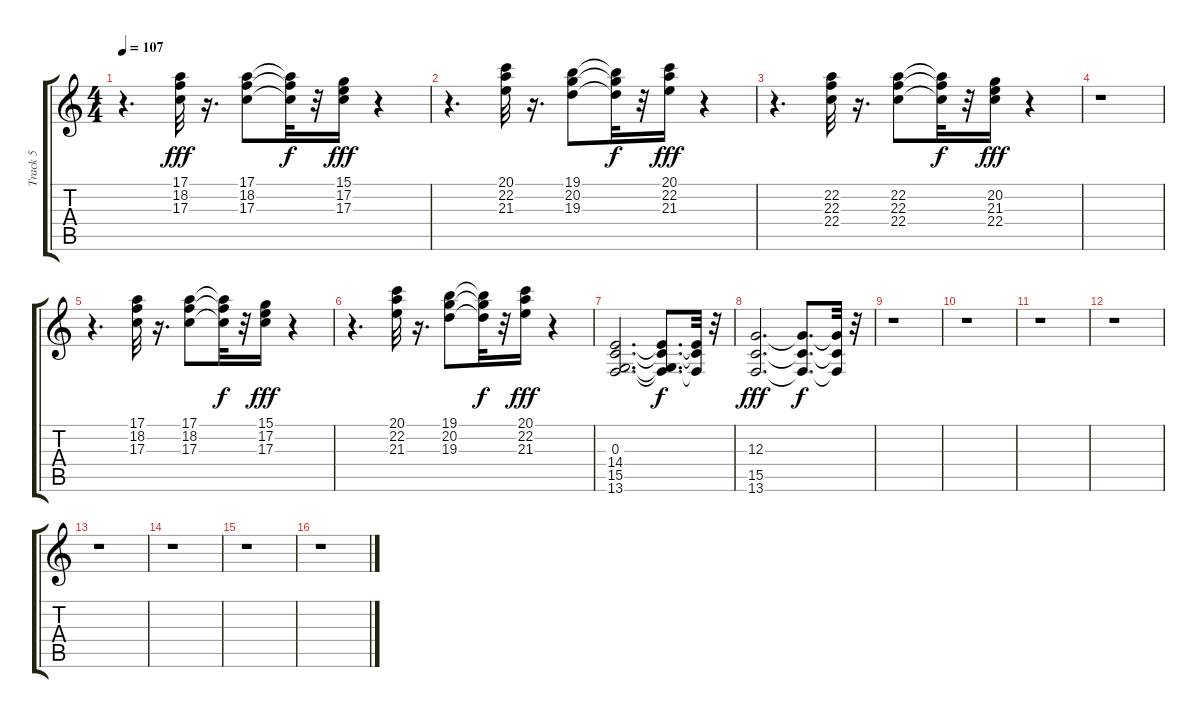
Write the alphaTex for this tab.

\track ("Track 5" "Track 5") {instrument acousticgrandpiano}
\staff {score tabs}
\tuning (E4 B3 G3 D3 A2 E2) {hide}
\ts (4 4)
\tempo 107
\clef g2
\ks c
r.4{d dy f} (17.1 18.2 17.3).32{dy fff} r.16{d} (17.1 18.2 17.3).8 (17.1{t} 18.2{t} 17.3{t}).32{dy f} r.32 (15.1 17.2 17.3).16{dy fff} r.4 |
r.4{d} (20.1 22.2 21.3).32 r.16{d} (19.1 20.2 19.3).8 (19.1{t} 20.2{t} 19.3{t}).32{dy f} r.32 (20.1 22.2 21.3).16{dy fff} r.4 |
r.4{d} (22.2 22.3 22.4).32 r.16{d} (22.2 22.3 22.4).8 (22.2{t} 22.3{t} 22.4{t}).32{dy f} r.32 (20.2 21.3 22.4).16{dy fff} r.4 |
r.1 |
r.4{d} (17.1 18.2 17.3).32 r.16{d} (17.1 18.2 17.3).8 (17.1{t} 18.2{t} 17.3{t}).32{dy f} r.32 (15.1 17.2 17.3).16{dy fff} r.4 |
r.4{d} (20.1 22.2 21.3).32 r.16{d} (19.1 20.2 19.3).8 (19.1{t} 20.2{t} 19.3{t}).32{dy f} r.32 (20.1 22.2 21.3).16{dy fff} r.4 |
(0.3 14.4 15.5 13.6).2{d} (0.3{t} 14.4{t} 15.5{t} 13.6{t}).8{d dy f} (14.4{t} 15.5{t} 13.6{t}).32 r.32 |
(12.3 15.5 13.6).2{d dy fff} (12.3{t} 15.5{t} 13.6{t}).8{d dy f} (12.3{t} 15.5{t} 13.6{t}).32 r.32 |
r.1 |
r.1 |
r.1 |
r.1 |
r.1 |
r.1 |
r.1 |
r.1
